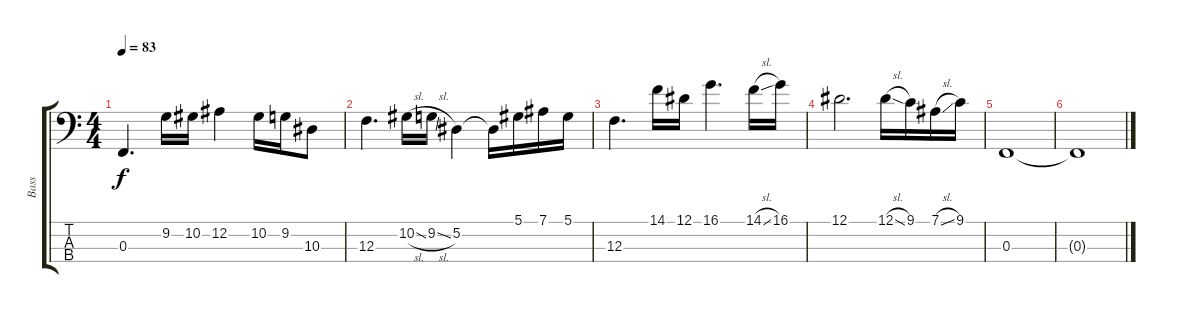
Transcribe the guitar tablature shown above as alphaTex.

\track ("Bass" "Bass") {instrument electricbassfinger}
\staff {score tabs}
\tuning (Eb2 Bb1 F1 C1) {hide}
\ts (4 4)
\tempo 83
\clef f4
\ks c
0.3.4{d dy f} 9.2.16 10.2.16 12.2.4 10.2.16 9.2.16 10.3.8 |
12.3.4{d} 10.2{sl}.16 9.2{sl}.16 5.2.4 5.2{t}.16 5.1.16 7.1.16 5.1.16 |
12.3.4{d} 14.1.16 12.1.16 16.1.4{d} 14.1{sl}.16 16.1.16 |
12.1.2{d} 12.1{sl}.16 9.1.16 7.1{sl}.16 9.1.16 |
0.3.1 |
0.3{t}.1
